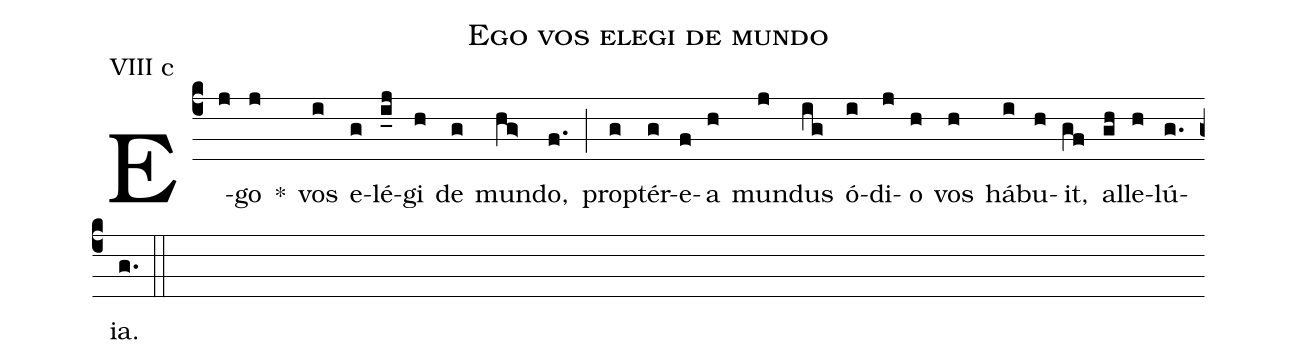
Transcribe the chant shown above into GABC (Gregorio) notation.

name: Ego vos elegi de mundo;
annotation: VIII c;
mode: 8;
%%
(c4)
E(j)go(j) *()
vos(i) e(g)lé(i_j)gi(h) de(g) mun(hg>)do,(f.) (;)
prop(g)tér(g)e(f)a(h) mun(j)dus(ig) ó(i)di(j)o(h) vos(h) há(i)bu(h)it,(gf) al(gh)le(h)lú(g.)ia.(g.) (::)
